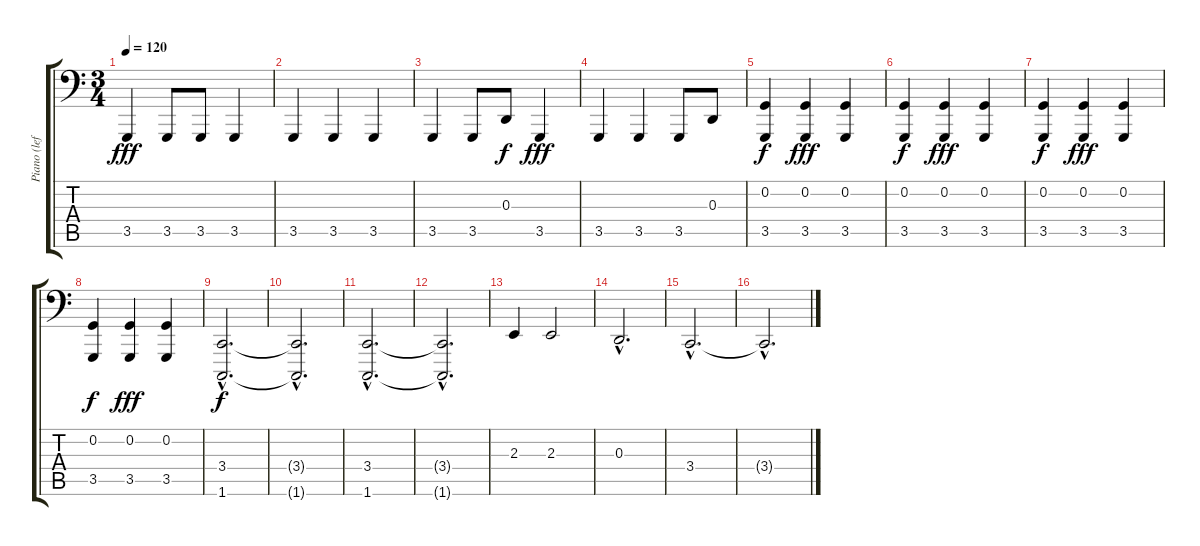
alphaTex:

\track ("Piano (left hand)" "Piano (lef") {instrument acousticgrandpiano}
\staff {score tabs}
\tuning (C3 G2 D2 A1 E1 B0) {hide}
\ts (3 4)
\tempo 120
\clef f4
\ks c
3.5.4{dy fff} 3.5.8 3.5.8 3.5.4 |
3.5.4 3.5.4 3.5.4 |
3.5.4 3.5.8 0.3.8{dy f} 3.5.4{dy fff} |
3.5.4 3.5.4 3.5.8 0.3.8 |
(0.2 3.5).4{dy f} (0.2 3.5).4{dy fff} (0.2 3.5).4 |
(0.2 3.5).4{dy f} (0.2 3.5).4{dy fff} (0.2 3.5).4 |
(0.2 3.5).4{dy f} (0.2 3.5).4{dy fff} (0.2 3.5).4 |
(0.2 3.5).4{dy f} (0.2 3.5).4{dy fff} (0.2 3.5).4 |
(3.4{hac} 1.6{hac}).2{d dy f} |
(3.4{hac t} 1.6{hac t}).2{d} |
(3.4{hac} 1.6{hac}).2{d} |
(3.4{hac t} 1.6{hac t}).2{d} |
2.3.4 2.3.2 |
0.3{hac}.2{d} |
3.4{hac}.2{d} |
3.4{hac t}.2{d}
